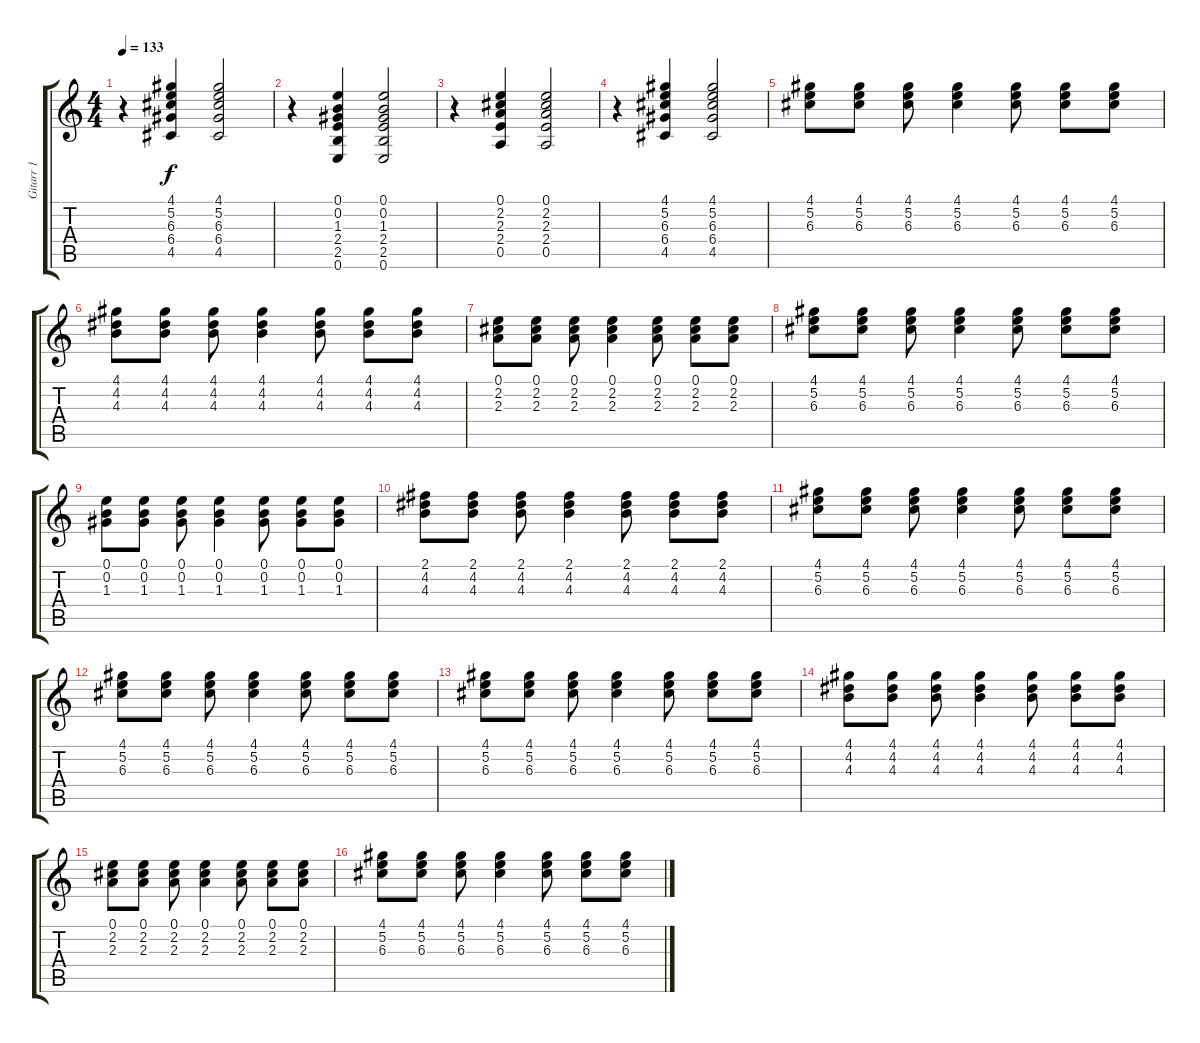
\track ("Gitarr 1" "Gitarr 1") {instrument acousticguitarnylon}
\staff {score tabs}
\tuning (E4 B3 G3 D3 A2 E2) {hide}
\ts (4 4)
\tempo 133
\clef g2
\ks c
r.4{dy f} (4.1 5.2 6.3 6.4 4.5).4 (4.1 5.2 6.3 6.4 4.5).2 |
r.4 (0.1 0.2 1.3 2.4 2.5 0.6).4 (0.1 0.2 1.3 2.4 2.5 0.6).2 |
r.4 (0.1 2.2 2.3 2.4 0.5).4 (0.1 2.2 2.3 2.4 0.5).2 |
r.4 (4.1 5.2 6.3 6.4 4.5).4 (4.1 5.2 6.3 6.4 4.5).2 |
(4.1 5.2 6.3).8 (4.1 5.2 6.3).8 (4.1 5.2 6.3).8 (4.1 5.2 6.3).4 (4.1 5.2 6.3).8 (4.1 5.2 6.3).8 (4.1 5.2 6.3).8 |
(4.1 4.2 4.3).8 (4.1 4.2 4.3).8 (4.1 4.2 4.3).8 (4.1 4.2 4.3).4 (4.1 4.2 4.3).8 (4.1 4.2 4.3).8 (4.1 4.2 4.3).8 |
(0.1 2.2 2.3).8 (0.1 2.2 2.3).8 (0.1 2.2 2.3).8 (0.1 2.2 2.3).4 (0.1 2.2 2.3).8 (0.1 2.2 2.3).8 (0.1 2.2 2.3).8 |
(4.1 5.2 6.3).8 (4.1 5.2 6.3).8 (4.1 5.2 6.3).8 (4.1 5.2 6.3).4 (4.1 5.2 6.3).8 (4.1 5.2 6.3).8 (4.1 5.2 6.3).8 |
(0.1 0.2 1.3).8 (0.1 0.2 1.3).8 (0.1 0.2 1.3).8 (0.1 0.2 1.3).4 (0.1 0.2 1.3).8 (0.1 0.2 1.3).8 (0.1 0.2 1.3).8 |
(2.1 4.2 4.3).8 (2.1 4.2 4.3).8 (2.1 4.2 4.3).8 (2.1 4.2 4.3).4 (2.1 4.2 4.3).8 (2.1 4.2 4.3).8 (2.1 4.2 4.3).8 |
(4.1 5.2 6.3).8 (4.1 5.2 6.3).8 (4.1 5.2 6.3).8 (4.1 5.2 6.3).4 (4.1 5.2 6.3).8 (4.1 5.2 6.3).8 (4.1 5.2 6.3).8 |
(4.1 5.2 6.3).8 (4.1 5.2 6.3).8 (4.1 5.2 6.3).8 (4.1 5.2 6.3).4 (4.1 5.2 6.3).8 (4.1 5.2 6.3).8 (4.1 5.2 6.3).8 |
(4.1 5.2 6.3).8 (4.1 5.2 6.3).8 (4.1 5.2 6.3).8 (4.1 5.2 6.3).4 (4.1 5.2 6.3).8 (4.1 5.2 6.3).8 (4.1 5.2 6.3).8 |
(4.1 4.2 4.3).8 (4.1 4.2 4.3).8 (4.1 4.2 4.3).8 (4.1 4.2 4.3).4 (4.1 4.2 4.3).8 (4.1 4.2 4.3).8 (4.1 4.2 4.3).8 |
(0.1 2.2 2.3).8 (0.1 2.2 2.3).8 (0.1 2.2 2.3).8 (0.1 2.2 2.3).4 (0.1 2.2 2.3).8 (0.1 2.2 2.3).8 (0.1 2.2 2.3).8 |
(4.1 5.2 6.3).8 (4.1 5.2 6.3).8 (4.1 5.2 6.3).8 (4.1 5.2 6.3).4 (4.1 5.2 6.3).8 (4.1 5.2 6.3).8 (4.1 5.2 6.3).8
